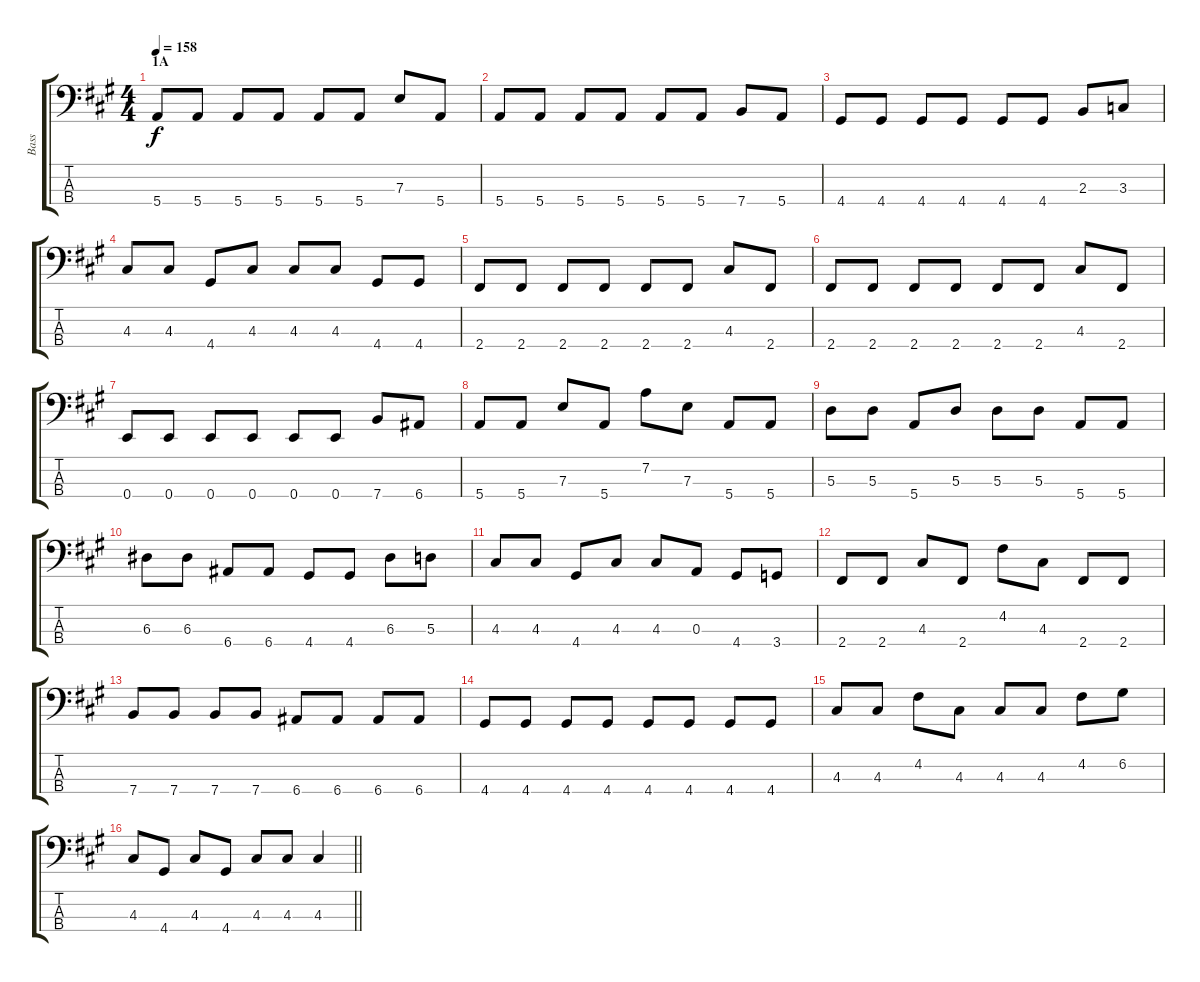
\track ("Bass" "Bass") {instrument electricbassfinger}
\staff {score tabs}
\tuning (G2 D2 A1 E1) {hide}
\ts (4 4)
\section ("" "1A")
\tempo 158
\clef f4
\ks a
5.4.8{dy f} 5.4.8 5.4.8 5.4.8 5.4.8 5.4.8 7.3.8 5.4.8 |
5.4.8 5.4.8 5.4.8 5.4.8 5.4.8 5.4.8 7.4.8 5.4.8 |
4.4.8 4.4.8 4.4.8 4.4.8 4.4.8 4.4.8 2.3.8 3.3.8 |
4.3.8 4.3.8 4.4.8 4.3.8 4.3.8 4.3.8 4.4.8 4.4.8 |
2.4.8 2.4.8 2.4.8 2.4.8 2.4.8 2.4.8 4.3.8 2.4.8 |
2.4.8 2.4.8 2.4.8 2.4.8 2.4.8 2.4.8 4.3.8 2.4.8 |
0.4.8 0.4.8 0.4.8 0.4.8 0.4.8 0.4.8 7.4.8 6.4.8 |
5.4.8 5.4.8 7.3.8 5.4.8 7.2.8 7.3.8 5.4.8 5.4.8 |
5.3.8 5.3.8 5.4.8 5.3.8 5.3.8 5.3.8 5.4.8 5.4.8 |
6.3.8 6.3.8 6.4.8 6.4.8 4.4.8 4.4.8 6.3.8 5.3.8 |
4.3.8 4.3.8 4.4.8 4.3.8 4.3.8 0.3.8 4.4.8 3.4.8 |
2.4.8 2.4.8 4.3.8 2.4.8 4.2.8 4.3.8 2.4.8 2.4.8 |
7.4.8 7.4.8 7.4.8 7.4.8 6.4.8 6.4.8 6.4.8 6.4.8 |
4.4.8 4.4.8 4.4.8 4.4.8 4.4.8 4.4.8 4.4.8 4.4.8 |
4.3.8 4.3.8 4.2.8 4.3.8 4.3.8 4.3.8 4.2.8 6.2.8 |
\barLineRight lightlight
4.3.8 4.4.8 4.3.8 4.4.8 4.3.8 4.3.8 4.3.4
